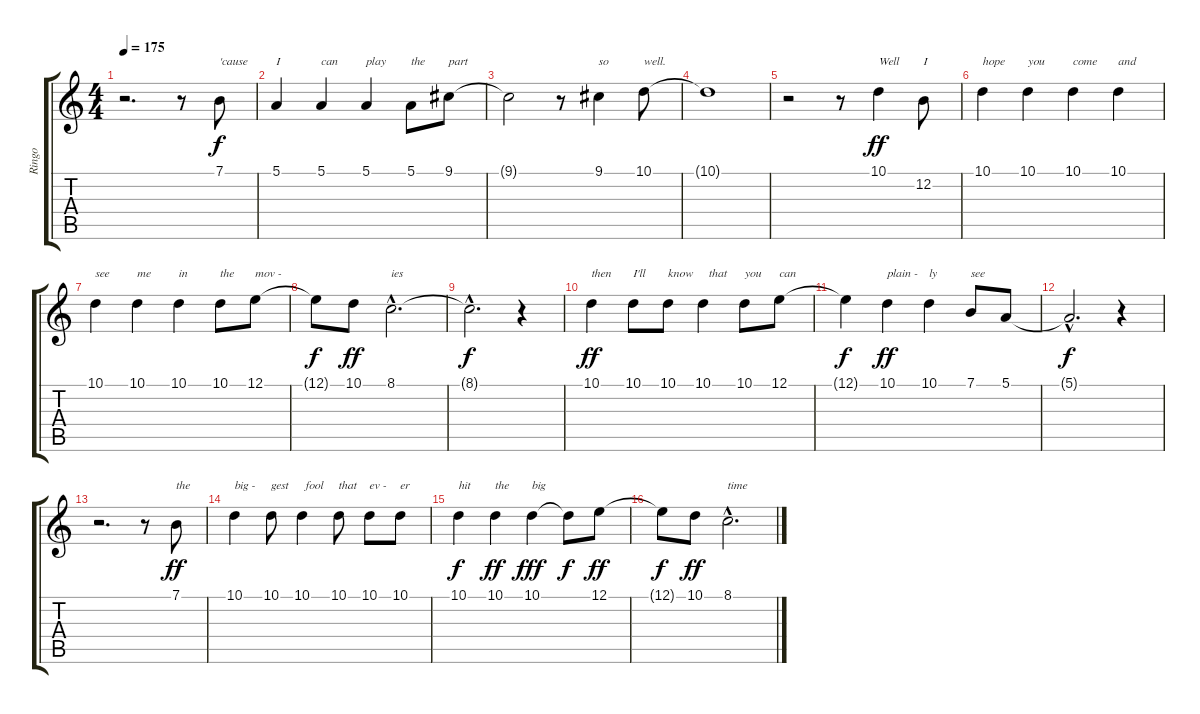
\track ("Ringo" "Ringo") {instrument clarinet}
\staff {score tabs}
\tuning (E4 B3 G3 D3 A2 E2) {hide}
\ts (4 4)
\tempo 175
\clef g2
\ks c
r.2{d dy ff} r.8 7.1.8{txt "'cause" dy f} |
5.1.4{txt "I"} 5.1.4{txt "can"} 5.1.4{txt "play"} 5.1.8{txt "the"} 9.1.8{txt "part"} |
9.1{t}.2 r.8 9.1.4{txt "so"} 10.1.8{txt "well."} |
10.1{t}.1 |
r.2 r.8 10.1.4{txt "Well" dy ff} 12.2.8{txt "I"} |
10.1.4{txt "hope"} 10.1.4{txt "you"} 10.1.4{txt "come"} 10.1.4{txt "and"} |
10.1.4{txt "see"} 10.1.4{txt "me"} 10.1.4{txt "in"} 10.1.8{txt "the"} 12.1.8{txt "mov -"} |
12.1{t}.8{dy f} 10.1.8{dy ff} 8.1{hac}.2{d txt "ies"} |
8.1{hac t}.2{d dy f} r.4 |
10.1.4{txt "then" dy ff} 10.1.8{txt "I'll"} 10.1.8{txt "know"} 10.1.4{txt "  that"} 10.1.8{txt "you"} 12.1.8{txt "can"} |
12.1{t}.4{dy f} 10.1.4{txt "plain -" dy ff} 10.1.4{txt "ly"} 7.1.8{txt "see"} 5.1.8 |
5.1{hac t}.2{d dy f} r.4 |
r.2{d} r.8 7.1.8{txt "the" dy ff} |
10.1.4{txt "big -"} 10.1.8{txt "gest"} 10.1.4{txt " fool"} 10.1.8{txt "that"} 10.1.8{txt "ev -"} 10.1.8{txt "er"} |
10.1.4{txt "hit" dy f} 10.1.4{txt "the" dy ff} 10.1.4{txt "big" dy fff} 10.1{t}.8{dy f} 12.1.8{dy ff} |
12.1{t}.8{dy f} 10.1.8{dy ff} 8.1{hac}.2{d txt "time"}
